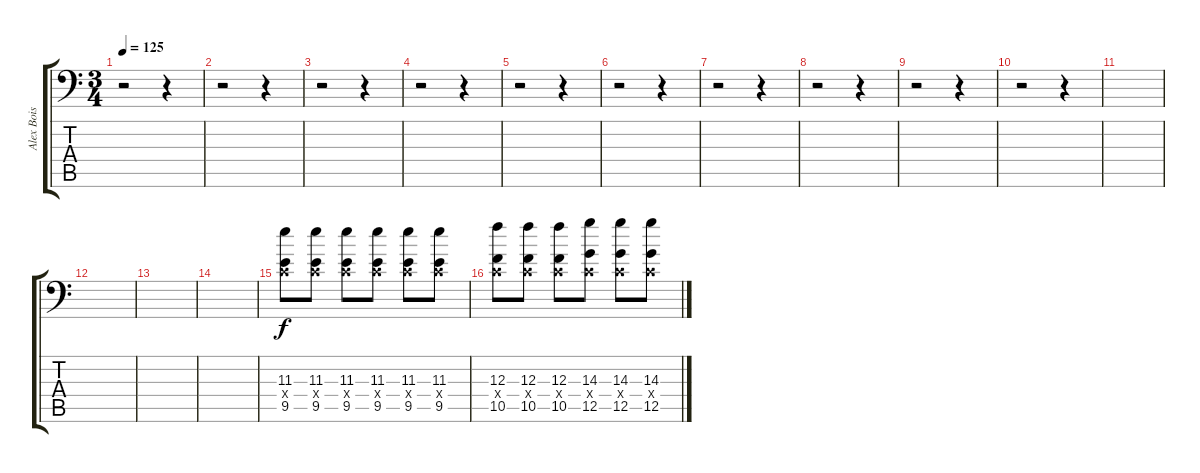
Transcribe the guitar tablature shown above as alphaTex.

\track ("Alex Bois" "Alex Bois") {instrument overdrivenguitar}
\staff {score tabs}
\tuning (D4 A3 F3 C3 G2 A1) {hide}
\ts (3 4)
\tempo 125
\clef f4
\ks c
r.2{dy f} r.4 |
r.2 r.4 |
r.2 r.4 |
r.2 r.4 |
r.2 r.4 |
r.2 r.4 |
r.2 r.4 |
r.2 r.4 |
r.2 r.4 |
r.2 r.4 |
|
|
|
|
(11.3 0.4{x} 9.5).8{instrument distortionguitar} (11.3 0.4{x} 9.5).8 (11.3 0.4{x} 9.5).8 (11.3 0.4{x} 9.5).8 (11.3 0.4{x} 9.5).8 (11.3 0.4{x} 9.5).8 |
(12.3 0.4{x} 10.5).8 (12.3 0.4{x} 10.5).8 (12.3 0.4{x} 10.5).8 (14.3 0.4{x} 12.5).8 (14.3 0.4{x} 12.5).8 (14.3 0.4{x} 12.5).8
